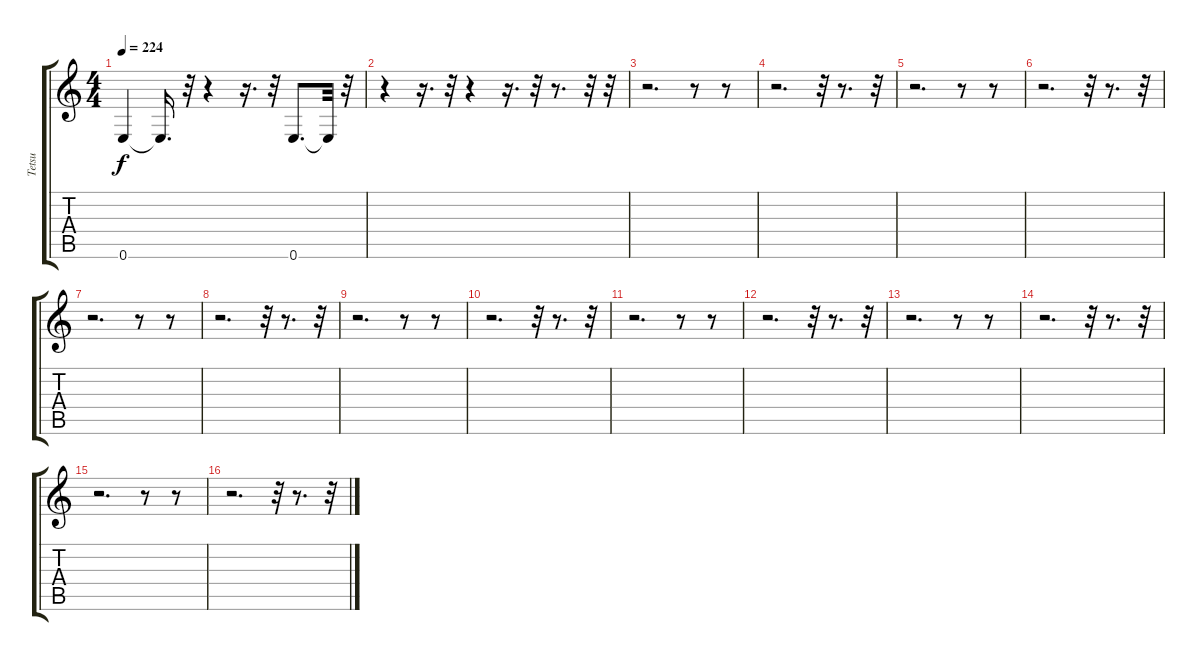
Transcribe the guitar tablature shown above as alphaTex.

\track ("Tetsu" "Tetsu") {instrument electricbasspick}
\staff {score tabs}
\tuning (E4 B3 G3 D3 A2 E2) {hide}
\ts (4 4)
\tempo 224
\clef g2
\ks c
0.6.4{dy f} 0.6{t}.16{d} r.32 r.4 r.16{d} r.32 0.6.8{d} 0.6{t}.32 r.32 |
r.4 r.16{d} r.32 r.4 r.16{d} r.32 r.8{d} r.32 r.32 |
r.2{d} r.8 r.8 |
r.2{d} r.32 r.8{d} r.32 |
r.2{d} r.8 r.8 |
r.2{d} r.32 r.8{d} r.32 |
r.2{d} r.8 r.8 |
r.2{d} r.32 r.8{d} r.32 |
r.2{d} r.8 r.8 |
r.2{d} r.32 r.8{d} r.32 |
r.2{d} r.8 r.8 |
r.2{d} r.32 r.8{d} r.32 |
r.2{d} r.8 r.8 |
r.2{d} r.32 r.8{d} r.32 |
r.2{d} r.8 r.8 |
r.2{d} r.32 r.8{d} r.32
